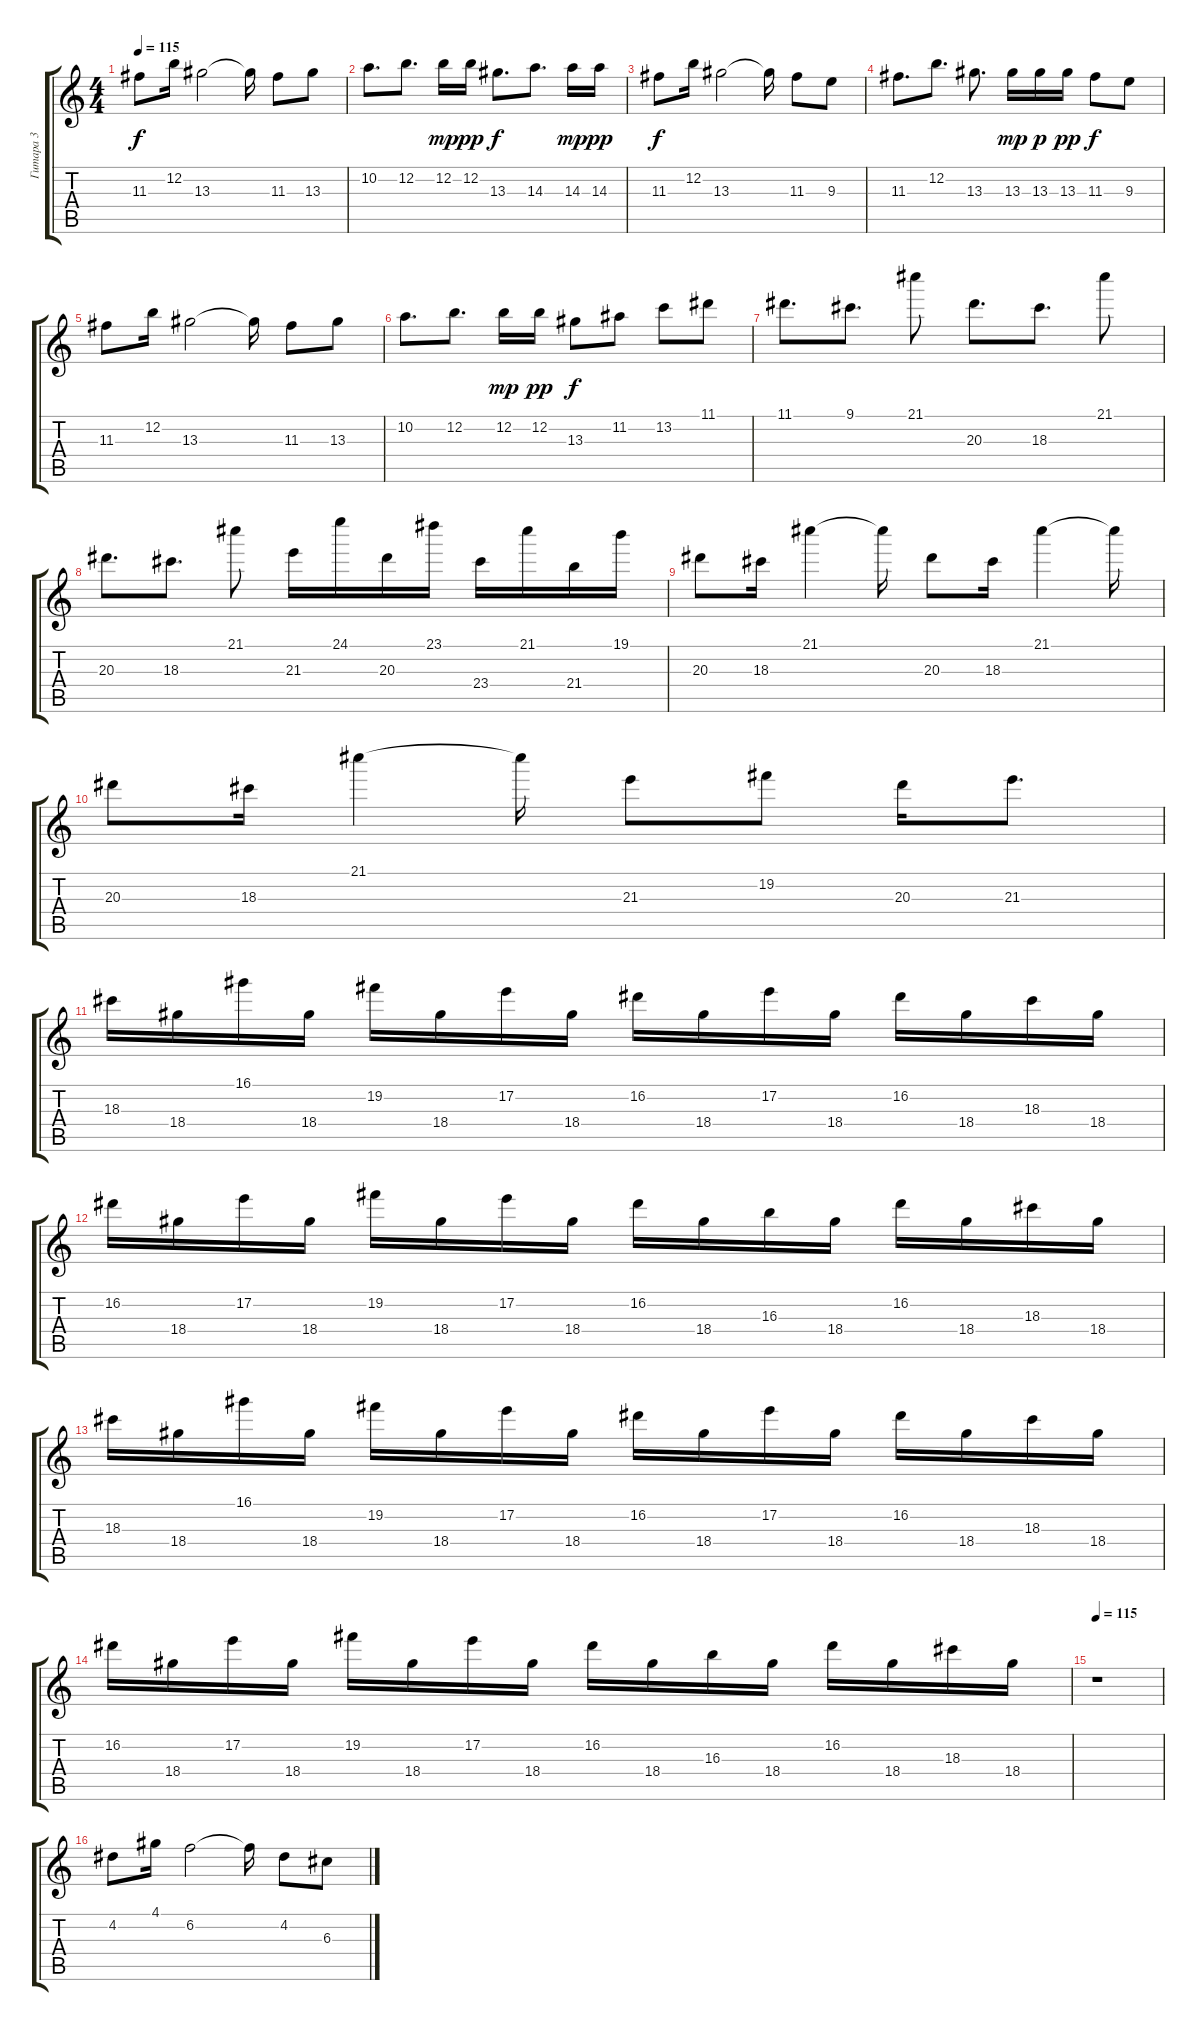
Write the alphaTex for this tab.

\track ("Гитара 3" "Гитара 3") {instrument distortionguitar}
\staff {score tabs}
\tuning (E4 B3 G3 D3 A2 E2) {hide}
\ts (4 4)
\tempo 115
\clef g2
\ks c
11.3.8{dy f} 12.2.16 13.3.2 13.3{t}.16 11.3.8 13.3.8 |
10.2.8{d} 12.2.8{d} 12.2.16{dy mp} 12.2.16{dy pp} 13.3.8{d dy f} 14.3.8{d} 14.3.16{dy mp} 14.3.16{dy pp} |
11.3.8{dy f} 12.2.16 13.3.2 13.3{t}.16 11.3.8 9.3.8 |
11.3.8{d} 12.2.8{d} 13.3.8{d} 13.3.16{dy mp} 13.3.16{dy p} 13.3.16{dy pp} 11.3.8{dy f} 9.3.8 |
11.3.8 12.2.16 13.3.2 13.3{t}.16 11.3.8 13.3.8 |
10.2.8{d} 12.2.8{d} 12.2.16{dy mp} 12.2.16{dy pp} 13.3.8{dy f} 11.2.8 13.2.8 11.1.8 |
11.1.8{d} 9.1.8{d} 21.1.8 20.3.8{d} 18.3.8{d} 21.1.8 |
20.3.8{d} 18.3.8{d} 21.1.8 21.3.16 24.1.16 20.3.16 23.1.16 23.4.16 21.1.16 21.4.16 19.1.16 |
20.3.8 18.3.16 21.1.4 21.1{t}.16 20.3.8 18.3.16 21.1.4 21.1{t}.16 |
20.3.8 18.3.16 21.1.4 21.1{t}.16 21.3.8 19.2.8 20.3.16 21.3.8{d} |
18.3.16 18.4.16 16.1.16 18.4.16 19.2.16 18.4.16 17.2.16 18.4.16 16.2.16 18.4.16 17.2.16 18.4.16 16.2.16 18.4.16 18.3.16 18.4.16 |
16.2.16 18.4.16 17.2.16 18.4.16 19.2.16 18.4.16 17.2.16 18.4.16 16.2.16 18.4.16 16.3.16 18.4.16 16.2.16 18.4.16 18.3.16 18.4.16 |
18.3.16 18.4.16 16.1.16 18.4.16 19.2.16 18.4.16 17.2.16 18.4.16 16.2.16 18.4.16 17.2.16 18.4.16 16.2.16 18.4.16 18.3.16 18.4.16 |
16.2.16 18.4.16 17.2.16 18.4.16 19.2.16 18.4.16 17.2.16 18.4.16 16.2.16 18.4.16 16.3.16 18.4.16 16.2.16 18.4.16 18.3.16 18.4.16 |
\tempo 115
r.1 |
4.2.8 4.1.16 6.2.2 6.2{t}.16 4.2.8 6.3.8
